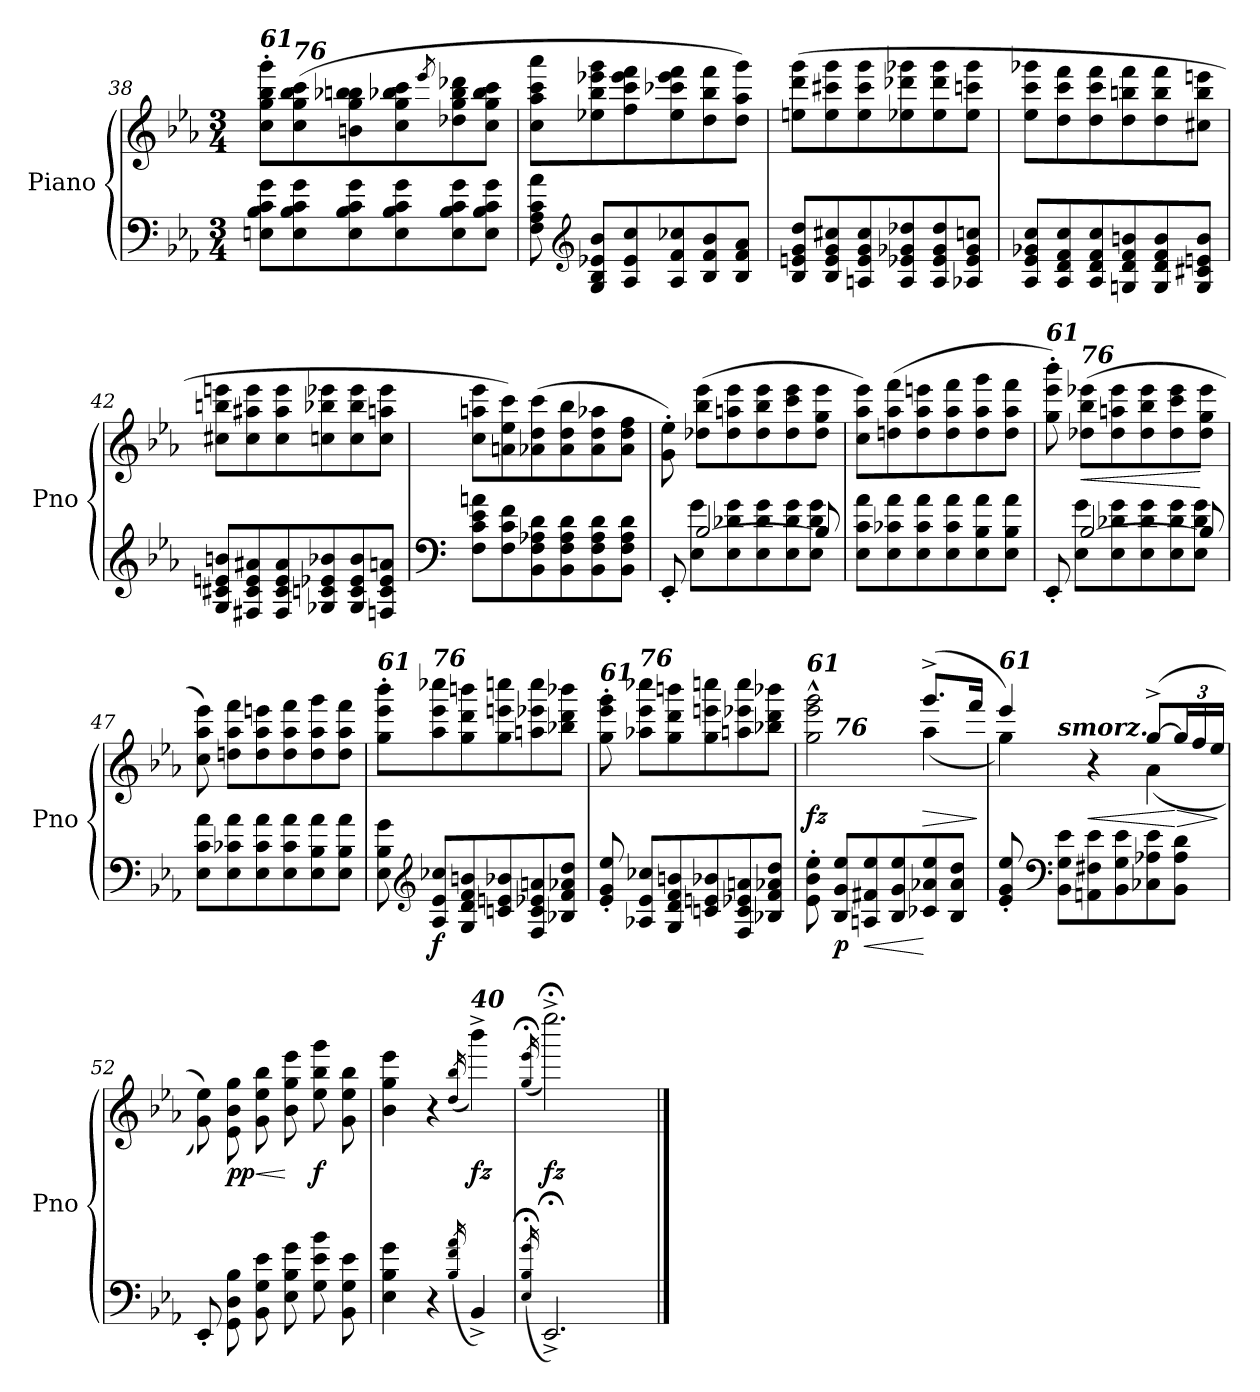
**kern	**dynam	**kern	**dynam
*part2	*part2	*part1	*part1
*staff2	*staff2	*staff1	*staff1
*I"Piano	*	*I"Piano	*
*I'Pno	*	*I'Pno	*
!!LO:LB:g=z
*clefF4	*	*clefG2	*
*k[b-e-a-]	*	*k[b-e-a-]	*
*M3/4	*	*M3/4	*
=38	=38	=38	=38
!	!	!LO:TX:a:Bi:t=61	!
8En\ 8B-\ 8c\ 8g\L	.	8cc\' 8gg\' 8bb-\' 8ggg\'L	.
!	!	!LO:TX:a:Bi:t=76	!
8E\ 8B-\ 8c\ 8g\	.	(>8cc\ 8gg\ 8bb-\ 8ccc\	.
8E\ 8B-\ 8c\ 8g\	.	8bn\ 8gg\ 8bb-X\ 8bbn\	.
8E\ 8B-\ 8c\ 8g\	.	8cc\ 8gg\ 8bb-X\ 8ccc\	.
.	.	8qeee-/	.
8E\ 8B-\ 8c\ 8g\	.	8dd-X\ 8gg\ 8bb-\ 8ddd-X\	.
8E\ 8B-\ 8c\ 8g\J	.	8cc\ 8gg\ 8bb-\ 8ccc\J	.
!!LO:PB:g=z
=39	=39	=39	=39
8F\ 8A-\ 8c\ 8a-\	.	8cc\ 8aa-\ 8ccc\ 8aaa-\L	.
*clefG2	*	*	*
8G/ 8B-/ 8e-X/ 8b-/L	.	8ee-X\ 8bb-\ 8eee-X\ 8ggg\	.
8A-/ 8e-/ 8cc/	.	8ff\ 8ccc\ 8eee-\ 8fff\	.
8A-/ 8f/ 8cc-X/	.	8ee-\ 8ccc-X\ 8eee-\ 8fff\	.
8B-/ 8f/ 8b-/	.	8dd\ 8bb-\ 8fff\	.
8B-/ 8f/ 8a-/J	.	8dd\ 8aa-\ 8ggg\J)	.
=40	=40	=40	=40
8B-/ 8en/ 8g/ 8dd/L	.	(>8een\ 8ddd\ 8ggg\L	.
8B-/ 8e/ 8g/ 8cc#X/	.	8ee\ 8ccc#X\ 8ggg\	.
8An/ 8e/ 8g/ 8cc#/	.	8ee\ 8ccc#\ 8ggg\	.
8A/ 8e-X/ 8g-X/ 8dd-X/	.	8ee-X\ 8ddd-X\ 8ggg-X\	.
8A/ 8e-/ 8g-/ 8dd-/	.	8ee-\ 8ddd-\ 8ggg-\	.
8A-X/ 8e-/ 8g-/ 8ccn/J	.	8ee-\ 8cccn\ 8ggg-\J	.
=41	=41	=41	=41
8A-/ 8e-/ 8g-X/ 8cc/L	.	8ee-\ 8ccc\ 8ggg-X\L	.
8A-/ 8d/ 8f/ 8cc/	.	8dd\ 8ccc\ 8fff\	.
8A-/ 8d/ 8f/ 8cc/	.	8dd\ 8ccc\ 8fff\	.
8Gn/ 8d/ 8f/ 8bn/	.	8dd\ 8bbn\ 8fff\	.
8G/ 8d/ 8f/ 8b/	.	8dd\ 8bb\ 8fff\	.
8G/ 8c#X/ 8en/ 8b/J	.	8cc#X\ 8bb\ 8eeen\J	.
!!LO:LB:g=z
=42	=42	=42	=42
8G/ 8c#X/ 8en/ 8bn/L	.	8cc#X\ 8bbn\ 8eeen\L	.
8F#X/ 8c#/ 8e/ 8a#X/	.	8cc#\ 8aa#X\ 8eee\	.
8F#/ 8c#/ 8e/ 8a#/	.	8cc#\ 8aa#\ 8eee\	.
8G-X/ 8cn/ 8e-X/ 8b-X/	.	8ccn\ 8bb-X\ 8eee-X\	.
8G-/ 8c/ 8e-/ 8b-/	.	8cc\ 8bb-\ 8eee-\	.
8Fn/ 8c/ 8e-/ 8an/J	.	8cc\ 8aan\ 8eee-\J	.
=43	=43	=43	=43
*clefF4	*	*	*
8F\ 8c\ 8e-\ 8an\L	.	8cc\ 8aan\ 8eee-\L	.
8F\ 8c\ 8f\	.	8an\ 8ee-\ 8ccc\)	.
8BB-\ 8F\ 8A-X\ 8d\	.	(>8a-X\ 8dd\ 8ccc\	.
8BB-\ 8F\ 8A-\ 8d\	.	8a-\ 8dd\ 8bb-\	.
8BB-\ 8F\ 8A-\ 8d\	.	8a-\ 8dd\ 8aa-X\	.
8BB-\ 8F\ 8A-\ 8d\J	.	8a-\ 8dd\ 8ff\J	.
=44	=44	=44	=44
*^	*	*^	*
8EE-'/	8ryy	.	8g\' 8ee-\')	8ryy	.
[2B-/	8E-\ 8g\L	.	(>8dd-X\ 8bb-\ 8eee-\L	2ryy	.
.	8E-\ 8d-X\ 8g\	.	8dd-\ 8aan\ 8eee-\	.	.
.	8E-\ 8d-\ 8g\	.	8dd-\ 8bb-\ 8eee-\	.	.
.	8E-\ 8d-\ 8g\	.	8dd-\ 8ccc\ 8eee-\	.	.
8B-]	8E-\ 8d-\ 8g\J	.	8dd-\ 8gg\ 8eee-\J	8ryy	.
*v	*v	*	*	*	*
*	*	*v	*v	*
!!LO:LB:g=z
=45	=45	=45	=45
8E-\ 8c\ 8a-\L	.	8cc\ 8aa-\ 8eee-\L)	.
8E-\ 8c-X\ 8a-\	.	(>8ddn\ 8aa-\ 8fff\	.
8E-\ 8c-\ 8a-\	.	8dd\ 8aa-\ 8eeen\	.
8E-\ 8c-\ 8a-\	.	8dd\ 8aa-\ 8fff\	.
8E-\ 8B-\ 8a-\	.	8dd\ 8aa-\ 8ggg\	.
8E-\ 8B-\ 8a-\J	.	8dd\ 8aa-\ 8fff\J	.
!!LO:LB:g=z
=46	=46	=46	=46
*^	*	*^	*
!	!	!	!LO:TX:a:Bi:t=61	!	!
8EE-'/	8ryy	.	8gg\' 8eee-\' 8bbb-\')	8ryy	.
!	!	!	!LO:TX:a:Bi:t=76	!	!
!	!	!	!	!	!LO:HP:b
[2B-/	8E-\ 8g\L	.	(>8dd-X\ 8bb-\ 8eee-X\L	2ryy	<
.	8E-\ 8d-X\ 8g\	.	8dd-\ 8aan\ 8eee-\	.	.
.	8E-\ 8d-\ 8g\	.	8dd-\ 8bb-\ 8eee-\	.	.
.	8E-\ 8d-\ 8g\	.	8dd-\ 8ccc\ 8eee-\	.	.
8B-]	8E-\ 8d-\ 8g\J	.	8dd-\ 8gg\ 8eee-\J	8ryy	[
*v	*v	*	*	*	*
*	*	*v	*v	*
=47	=47	=47	=47
8E-\ 8c\ 8a-\L	.	8cc\ 8aa-\ 8eee-\)	.
8E-\ 8c-X\ 8a-\	.	8ddn\ 8aa-\ 8fff\L	.
8E-\ 8c-\ 8a-\	.	8dd\ 8aa-\ 8eeen\	.
8E-\ 8c-\ 8a-\	.	8dd\ 8aa-\ 8fff\	.
8E-\ 8B-\ 8a-\	.	8dd\ 8aa-\ 8ggg\	.
8E-\ 8B-\ 8a-\J	.	8dd\ 8aa-\ 8fff\J	.
=48	=48	=48	=48
!	!	!LO:TX:a:Bi:t=61	!
8E-\ 8B-\ 8g\	.	8gg\' 8eee-\' 8bbb-\'L	.
*clefG2	*	*	*
!	!	!LO:TX:a:Bi:t=76	!
!	!LO:DY:b	!	!
8A-/ 8e-/ 8cc-X/L	f	8aa-\ 8eee-\ 8cccc-X\	.
8G/ 8d/ 8f/ 8bn/	.	8gg\ 8ddd\ 8bbbn\	.
8cn/ 8en/ 8b-X/	.	8gg\ 8eeen\ 8ccccn\	.
8F/ 8c/ 8e-X/ 8an/	.	8aan\ 8eee-X\ 8cccc\	.
8B-X/ 8f/ 8a-X/ 8dd/J	.	8bb-X\ 8ddd\ 8bbb-X\J	.
!!LO:PB:g=z
=49	=49	=49	=49
!	!	!LO:TX:a:Bi:t=61	!
8e-/' 8g/' 8ee-/'	.	8gg\' 8eee-\' 8ggg\'	.
!	!	!LO:TX:a:Bi:t=76	!
8A-X/ 8e-/ 8cc-X/L	.	8aa-X\ 8eee-\ 8cccc-X\L	.
8G/ 8d/ 8f/ 8bn/	.	8gg\ 8ddd\ 8bbbn\	.
8cn/ 8en/ 8b-X/	.	8gg\ 8eeen\ 8ccccn\	.
8F/ 8c/ 8e-X/ 8an/	.	8aan\ 8eee-X\ 8cccc\	.
8B-X/ 8f/ 8a-X/ 8dd/J	.	8bb-X\ 8ddd\ 8bbb-X\J	.
=50	=50	=50	=50
*^	*	*^	*
!	!	!	!LO:TX:a:Bi:t=61	!	!
!	!	!	!	!	!LO:DY:b
*	*	*	*	*^	*
2ryy	8e-\' 8b-\' 8ee-\'	.	2gg\^^ 2eee-\^^ 2ggg\^^	2ryy	8ryy	fz
!	!	!	!	!	!LO:TX:a:Bi:t=76	!
!	!	!LO:DY:b	!	!	!	!
.	8B-/ 8g/ 8ee-/L	p	.	.	2ryy	.
!	!	!LO:HP:b	!	!	!	!
.	8An/ 8f#X/ 8ee-/	<	.	.	.	.
.	8B-/ 8g/ 8ee-/	.	.	.	.	.
!	!	!	!	!	!	!LO:HP:b
4ryy	8c-X/ 8a-X/ 8ee-/	[	(>8.ggg^/L	(<4aa-\	.	>
.	8B-/ 8a-/ 8dd/J	.	.	.	8ryy	.
.	.	.	16fff/Jk	.	.	.
*v	*v	*	*	*	*	*
.	.	.	.	.	]
=51	=51	=51	=51	=51	=51
*^	*	*	*	*	*
!	!	!	!LO:TX:a:Bi:t=61	!	!	!
4ryy	8e-/' 8g/' 8ee-/'	.	4eee-/)	4gg\)	8ryy	.
*clefF4	*	*	*	*	*	*
!	!	!	!	!	!LO:TX:a:Bi:t=smorz.	!
.	8BB-\ 8G\ 8e-\L	.	.	.	2ryy	.
!	!	!	!	!	!	!LO:HP:b
4ryy	8AAn\ 8F#X\ 8e-\	.	4r	4ryy	.	<
.	8BB-\ 8G\ 8e-\	.	.	.	.	.
4ryy	8C-X\ 8A-X\ 8e-\	.	(>[8gg^/L	(<4a-\	.	.
*	*	*	*Xbrackettup	*	*	*
!	!	!	!	!	!	!LO:HP:n=1:b
.	8BB-\ 8A-\ 8d\J	.	24gg/L]	.	8ryy	[ >
.	.	.	24ff/	.	.	.
.	.	.	24ee-/JJ	.	.	.
*v	*v	*	*	*	*	*
.	.	.	.	.	]
*	*	*v	*v	*v	*
!!LO:PB:g=z
=52	=52	=52	=52
8EE-'/	.	8g\ 8ee-\))	.
!	!	!	!LO:DY:b
8GG\ 8D\ 8B-\	.	8e-\ 8b-\ 8gg\	pp
!	!	!	!LO:HP:b
8BB-\ 8G\ 8e-\	.	8g\ 8ee-\ 8bb-\	<
8E-\ 8B-\ 8g\	.	8b-\ 8gg\ 8eee-\	[
!	!	!	!LO:DY:b
8G\ 8e-\ 8b-\	.	8ee-\ 8bb-\ 8ggg\	f
8BB-\ 8G\ 8e-\	.	8g\ 8ee-\ 8bb-\	.
=53	=53	=53	=53
4E-\ 4B-\ 4g\	.	4b-\ 4gg\ 4eee-\	.
4r	.	4r	.
(>16qB-/ 16qf/ 16qa-/	.	(>16qdd/ 16qbb-/	.
!	!	!LO:TX:a:Bi:t=40	!
!	!	!	!LO:DY:b
4BB-^/)	.	4bbb-^\)	fz
=54	=54	=54	=54
(>16qE-/; 16qB-/; 16qg/;	.	(>16qgg/;< 16qeee-/;<	.
!	!	!	!LO:DY:b
2.EE-;^/)	.	2.eeee-;<^\)	fz
8ryy	.	8ryy	.
==	==	==	==
*-	*-	*-	*-
